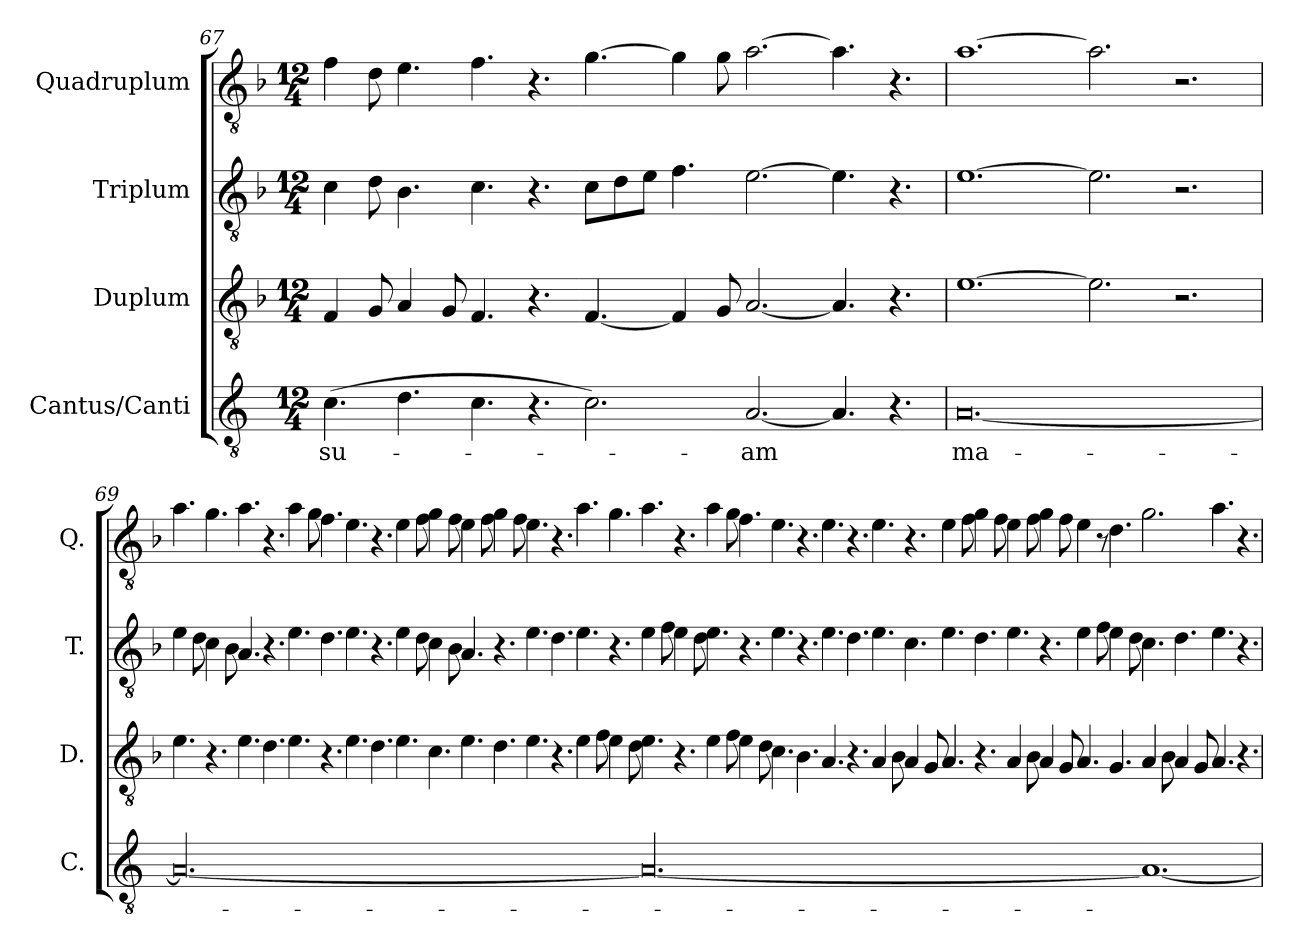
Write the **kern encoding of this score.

**kern	**text	**kern	**kern	**kern
*part4	*part4	*part3	*part2	*part1
*staff4	*staff4	*staff3	*staff2	*staff1
*I"Cantus/Canti	*	*I"Duplum	*I"Triplum	*I"Quadruplum
*I'C.	*	*I'D.	*I'T.	*I'Q.
*clefGv2	*	*clefGv2	*clefGv2	*clefGv2
*k[]	*	*k[b-]	*k[b-]	*k[b-]
*M12/4	*	*M12/4	*M12/4	*M12/4
=67	=67	=67	=67	=67
(4.c\	su-	4F/	4c\	4f\
.	.	8G/	8d\	8d\
4.d\	.	4A/	4.B-\	4.e\
.	.	8G/	.	.
4.c\	.	4.F/	4.c\	4.f\
4.r	.	4.r	4.r	4.r
2.c\)	.	[4.F/	8c\L	[4.g\
.	.	.	8d\	.
.	.	.	8e\J	.
.	.	4F/]	4.f\	4g\]
.	.	8G/	.	8g\
[2.A/	-am	[2.A/	[2.e\	[2.a\
4.A/]	.	4.A/]	4.e\]	4.a\]
4.r	.	4.r	4.r	4.r
=68	=68	=68	=68	=68
[0.A	ma-	[1.e	[1.e	[1.a
.	.	2.e\]	2.e\]	2.a\]
.	.	2.r	2.r	2.r
!!LO:PB:g=z
=69	=69	=69	=69	=69
00.A_	.	4.e\	4e\	4.a\
.	.	.	8d\	.
.	.	4.r	4c\	4.g\
.	.	.	8B-\	.
.	.	4.e\	4.A/	4.a\
.	.	4.d\	4.r	4.r
.	.	4.e\	4.e\	4a\
.	.	.	.	8g\
.	.	4.r	4.d\	4.f\
.	.	4.e\	4.e\	4.e\
.	.	4.d\	4.r	4.r
.	.	4.e\	4e\	4e\
.	.	.	8d\	8f\
.	.	4.c\	4c\	4g\
.	.	.	8B-\	8f\
.	.	4.e\	4.A/	4e\
.	.	.	.	8f\
.	.	4.d\	4.r	4g\
.	.	.	.	8f\
.	.	4.e\	4.e\	4.e\
.	.	4.r	4.d\	4.r
.	.	4e\	4.e\	4.a\
.	.	8f\	.	.
.	.	4e\	4.r	4.g\
.	.	8d\	.	.
00.A_	.	4.e\	4e\	4.a\
.	.	.	8f\	.
.	.	4.r	4e\	4.r
.	.	.	8d\	.
.	.	4e\	4.e\	4a\
.	.	8f\	.	8g\
.	.	4e\	4.r	4.f\
.	.	8d\	.	.
.	.	4.c\	4.e\	4.e\
.	.	4.B-\	4.r	4.r
.	.	4.A/	4.e\	4.e\
.	.	4.r	4.d\	4.r
.	.	4A/	4.e\	4.e\
.	.	8B-\	.	.
.	.	4A/	4.c\	4.r
.	.	8G/	.	.
.	.	4.A/	4.e\	4e\
.	.	.	.	8f\
.	.	4.r	4.d\	4g\
.	.	.	.	8f\
.	.	4A/	4.e\	4e\
.	.	8B-\	.	8f\
.	.	4A/	4.r	4g\
.	.	8G/	.	8f\
.	.	4.A/	4e\	4e\
.	.	.	8f\	8r
.	.	4.G/	4e\	4.d\
.	.	.	8d\	.
1.A_	.	4A/	4.c\	2.g\
.	.	8B-\	.	.
.	.	4A/	4.d\	.
.	.	8G/	.	.
.	.	4.A/	4.e\	4.a\
.	.	4.r	4.r	4.r
=	=	=	=	=
*-	*-	*-	*-	*-
